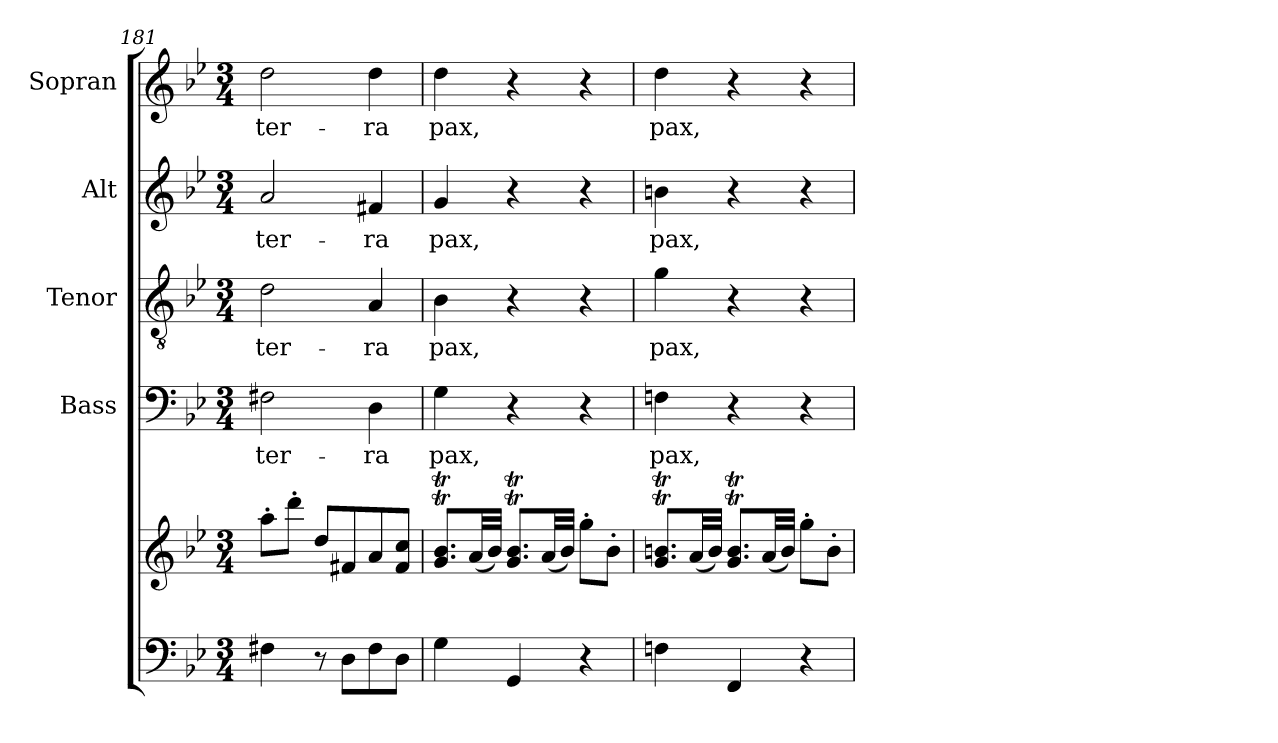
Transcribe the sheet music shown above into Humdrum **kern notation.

**kern	**kern	**kern	**text	**kern	**text	**kern	**text	**kern	**text
*part5	*part5	*part4	*part4	*part3	*part3	*part2	*part2	*part1	*part1
*staff6	*staff5	*staff4	*staff4	*staff3	*staff3	*staff2	*staff2	*staff1	*staff1
*	*	*I"Bass	*	*I"Tenor	*	*I"Alt	*	*I"Sopran	*
*	*	*I'B.	*	*I'T.	*	*I'A.	*	*I'S.	*
*clefF4	*clefG2	*clefF4	*	*clefGv2	*	*clefG2	*	*clefG2	*
*k[b-e-]	*k[b-e-]	*k[b-e-]	*	*k[b-e-]	*	*k[b-e-]	*	*k[b-e-]	*
*B-:	*B-:	*B-:	*	*B-:	*	*B-:	*	*B-:	*
*M3/4	*M3/4	*M3/4	*	*M3/4	*	*M3/4	*	*M3/4	*
=181	=181	=181	=181	=181	=181	=181	=181	=181	=181
!	!	!	!LO:LY:b	!	!LO:LY:b	!	!LO:LY:b	!	!LO:LY:b
4F#X\	8aa'>\L	2F#X\	ter-	2d\	ter-	2a/	ter-	2dd\	ter-
.	8ddd'>\J	.	.	.	.	.	.	.	.
8r	8dd/L	.	.	.	.	.	.	.	.
8D\L	8f#X/	.	.	.	.	.	.	.	.
!	!	!	!LO:LY:b	!	!LO:LY:b	!	!LO:LY:b	!	!LO:LY:b
8F#\	8a/	4D\	-ra	4A/	-ra	4f#X/	-ra	4dd\	-ra
8D\J	8f#/ 8cc/J	.	.	.	.	.	.	.	.
=182	=182	=182	=182	=182	=182	=182	=182	=182	=182
!	!	!	!LO:LY:b	!	!LO:LY:b	!	!LO:LY:b	!	!LO:LY:b
4G\	8.g/T 8.b-/TL	4G\	pax,	4B-\	pax,	4g/	pax,	4dd\	pax,
.	(<32a/LL	.	.	.	.	.	.	.	.
.	32b-/JJJ)	.	.	.	.	.	.	.	.
4GG/	8.g/T 8.b-/TL	4r	.	4r	.	4r	.	4r	.
.	(<32a/LL	.	.	.	.	.	.	.	.
.	32b-/JJJ)	.	.	.	.	.	.	.	.
4r	8gg'>\L	4r	.	4r	.	4r	.	4r	.
.	8b-'>\J	.	.	.	.	.	.	.	.
!!LO:PB:g=z
=183	=183	=183	=183	=183	=183	=183	=183	=183	=183
!	!	!	!LO:LY:b	!	!LO:LY:b	!	!LO:LY:b	!	!LO:LY:b
4Fn\	8.g/T 8.bn/TL	4Fn\	pax,	4g\	pax,	4bn\	pax,	4dd\	pax,
.	(<32a/LL	.	.	.	.	.	.	.	.
.	32b/JJJ)	.	.	.	.	.	.	.	.
4FF/	8.g/T 8.b/TL	4r	.	4r	.	4r	.	4r	.
.	(<32a/LL	.	.	.	.	.	.	.	.
.	32b/JJJ)	.	.	.	.	.	.	.	.
4r	8gg'>\L	4r	.	4r	.	4r	.	4r	.
.	8b'>\J	.	.	.	.	.	.	.	.
=	=	=	=	=	=	=	=	=	=
*-	*-	*-	*-	*-	*-	*-	*-	*-	*-
